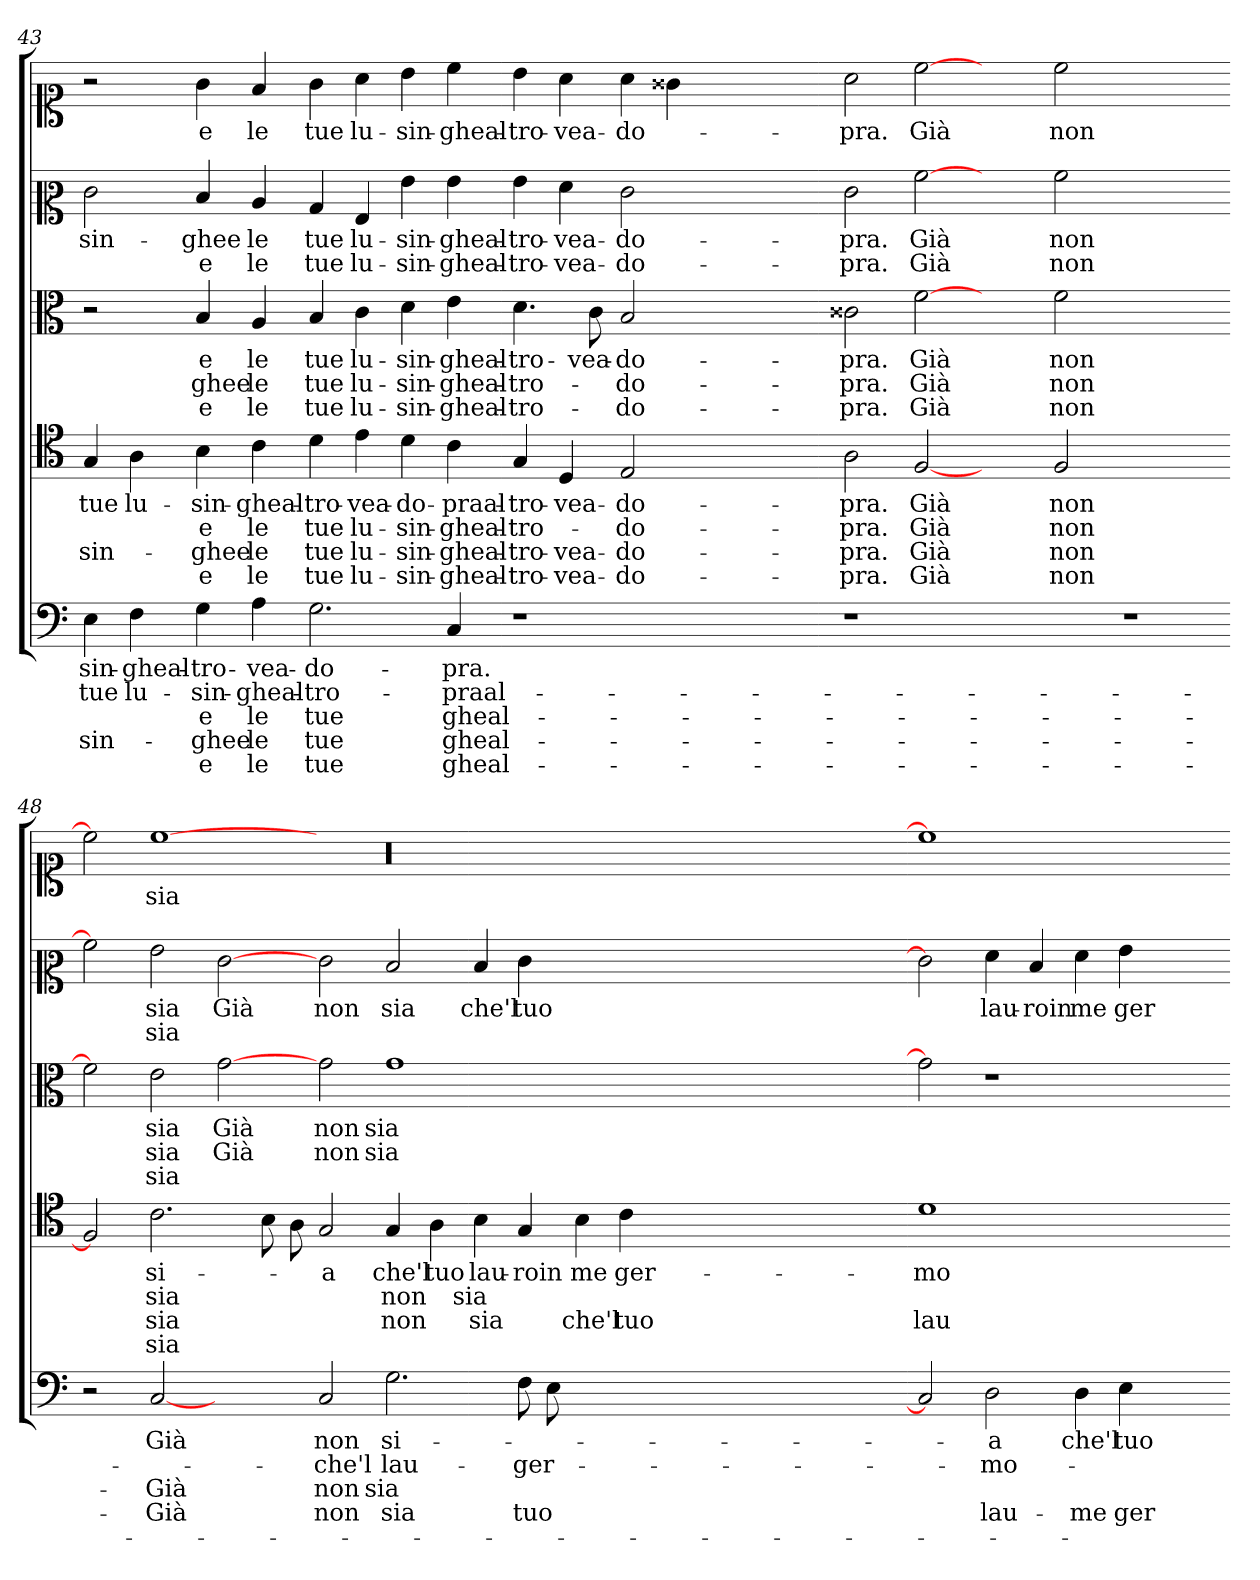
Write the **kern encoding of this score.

**kern	**text	**text	**text	**text	**text	**kern	**text	**text	**text	**text	**kern	**text	**text	**text	**kern	**text	**text	**kern	**text
*part5	*part5	*part5	*part5	*part5	*part5	*part4	*part4	*part4	*part4	*part4	*part3	*part3	*part3	*part3	*part2	*part2	*part2	*part1	*part1
*staff5	*staff5	*staff5	*staff5	*staff5	*staff5	*staff4	*staff4	*staff4	*staff4	*staff4	*staff3	*staff3	*staff3	*staff3	*staff2	*staff2	*staff2	*staff1	*staff1
*clefF4	*	*	*	*	*	*clefC4	*	*	*	*	*clefC3	*	*	*	*clefC2	*	*	*clefC1	*
*k[]	*	*	*	*	*	*k[]	*	*	*	*	*k[]	*	*	*	*k[]	*	*	*k[]	*
=43	=43	=43	=43	=43	=43	=43	=43	=43	=43	=43	=43	=43	=43	=43	=43	=43	=43	=43	=43
4E	sin-	tue	.	sin-	.	4G	tue	.	sin-	.	2r	.	.	.	2e	sin-	.	2r	.
4F	gheal-	lu-	.	.	.	4A	lu-	.	.	.	.	.	.	.	.	.	.	.	.
4G	tro-	sin-	e	ghee	e	4B	sin-	e	ghee	e	4B	e	ghee	e	4d	ghee	e	4g	e
4A	vea-	gheal-	le	le	le	4c	gheal-	le	le	le	4A	le	le	le	4c	le	le	4f	le
=44-	=44-	=44-	=44-	=44-	=44-	=44-	=44-	=44-	=44-	=44-	=44-	=44-	=44-	=44-	=44-	=44-	=44-	=44-	=44-
2.G	do-	tro-	tue	tue	tue	4d	tro-	tue	tue	tue	4B	tue	tue	tue	4B	tue	tue	4g	tue
.	.	.	.	.	.	4e	vea-	lu-	lu-	lu-	4c	lu-	lu-	lu-	4G	lu-	lu-	4a	lu-
.	.	.	.	.	.	4d	do-	sin-	sin-	sin-	4d	sin-	sin-	sin-	4g	sin-	sin-	4b	sin-
4C	pra.	praal-	gheal-	gheal-	gheal-	4c	praal-	gheal-	gheal-	gheal-	4e	gheal-	gheal-	gheal-	4g	gheal-	gheal-	4cc	gheal-
=45-	=45-	=45-	=45-	=45-	=45-	=45-	=45-	=45-	=45-	=45-	=45-	=45-	=45-	=45-	=45-	=45-	=45-	=45-	=45-
1r	.	.	.	.	.	4G	tro-	tro-	tro-	tro-	4.d	tro-	tro-	tro-	4g	tro-	tro-	4b	tro-
.	.	.	.	.	.	4D	vea-	.	vea-	vea-	.	.	.	.	4f	vea-	vea-	4a	vea-
.	.	.	.	.	.	.	.	.	.	.	8c	vea-	.	.	.	.	.	.	.
.	.	.	.	.	.	2E	do-	do-	do-	do-	2B	do-	do-	do-	2e	do-	do-	4a	do-
.	.	.	.	.	.	.	.	.	.	.	.	.	.	.	.	.	.	4g##X	.
1ryy	.	.	.	.	.	1ryy	.	.	.	.	1ryy	.	.	.	1ryy	.	.	1ryy	.
=46-	=46-	=46-	=46-	=46-	=46-	=46-	=46-	=46-	=46-	=46-	=46-	=46-	=46-	=46-	=46-	=46-	=46-	=46-	=46-
1r	.	.	.	.	.	2A	pra.	pra.	pra.	pra.	2c##X	pra.	pra.	pra.	2e	pra.	pra.	2a	pra.
.	.	.	.	.	.	[2F	Già	Già	Già	Già	[2f	Già	Già	Già	[2a	Già	Già	[2cc	Già
1ryy	.	.	.	.	.	2ryy	.	.	.	.	2ryy	.	.	.	2ryy	.	.	2ryy	.
.	.	.	.	.	.	2F	non	non	non	non	2f	non	non	non	2a	non	non	2cc	non
1r	.	.	.	.	.	1ryy	.	.	.	.	1ryy	.	.	.	1ryy	.	.	1ryy	.
=48-	=48-	=48-	=48-	=48-	=48-	=48-	=48-	=48-	=48-	=48-	=48-	=48-	=48-	=48-	=48-	=48-	=48-	=48-	=48-
2r	.	.	.	.	.	2F]	.	.	.	.	2f]	.	.	.	2a]	.	.	2cc]	.
[2C	Già	.	Già	Già	.	2.c	si-	sia	sia	sia	2e	sia	sia	sia	2g	sia	sia	[1cc	sia
2ryy	.	.	.	.	.	.	.	.	.	.	[2g	Già	Già	.	[2e	Già	.	.	.
.	.	.	.	.	.	8B	.	.	.	.	.	.	.	.	.	.	.	.	.
.	.	.	.	.	.	8A\	.	.	.	.	.	.	.	.	.	.	.	.	.
2C	non	che'l	non	non	.	2G	a	.	.	.	2g	non	non	.	2e	non	.	2ryy	.
2.G	si-	lau-	sia	sia	.	4G	che'l	non	non	.	1g	sia	sia	.	2d	sia	.	00r	.
.	.	.	.	.	.	4A	tuo	.	.	.	.	.	.	.	.	.	.	.	.
.	.	.	.	.	.	4B	lau-	sia	sia	.	.	.	.	.	4d	che'l	.	.	.
8F	.	ger-	.	tuo	.	4G	roin	.	.	.	.	.	.	.	4e	tuo	.	.	.
8E	.	.	.	.	.	.	.	.	.	.	.	.	.	.	.	.	.	.	.
0.ryy	.	.	.	.	.	4B	me	.	che'l	.	0.ryy	.	.	.	0.ryy	.	.	.	.
.	.	.	.	.	.	4c	ger-	.	tuo	.	.	.	.	.	.	.	.	.	.
.	.	.	.	.	.	0.ryy	.	.	.	.	.	.	.	.	.	.	.	.	.
2ryy	.	.	.	.	.	.	.	.	.	.	2ryy	.	.	.	2ryy	.	.	2ryy	.
=51-	=51-	=51-	=51-	=51-	=51-	=51-	=51-	=51-	=51-	=51-	=51-	=51-	=51-	=51-	=51-	=51-	=51-	=51-	=51-
2C]	.	.	.	.	.	1d	mo-	.	lau-	.	2g]	.	.	.	2e]	.	.	1cc]	.
2D	a	mo-	.	lau-	.	.	.	.	.	.	1r	.	.	.	4f	lau-	.	.	.
.	.	.	.	.	.	.	.	.	.	.	.	.	.	.	4d	roin	.	.	.
4D	che'l	.	.	me	.	1ryy	.	.	.	.	.	.	.	.	4f	me	.	1ryy	.
4E	tuo	.	.	ger-	.	.	.	.	.	.	.	.	.	.	4g	ger-	.	.	.
2ryy	.	.	.	.	.	.	.	.	.	.	2ryy	.	.	.	2ryy	.	.	.	.
=-	=-	=-	=-	=-	=-	=-	=-	=-	=-	=-	=-	=-	=-	=-	=-	=-	=-	=-	=-
*-	*-	*-	*-	*-	*-	*-	*-	*-	*-	*-	*-	*-	*-	*-	*-	*-	*-	*-	*-
